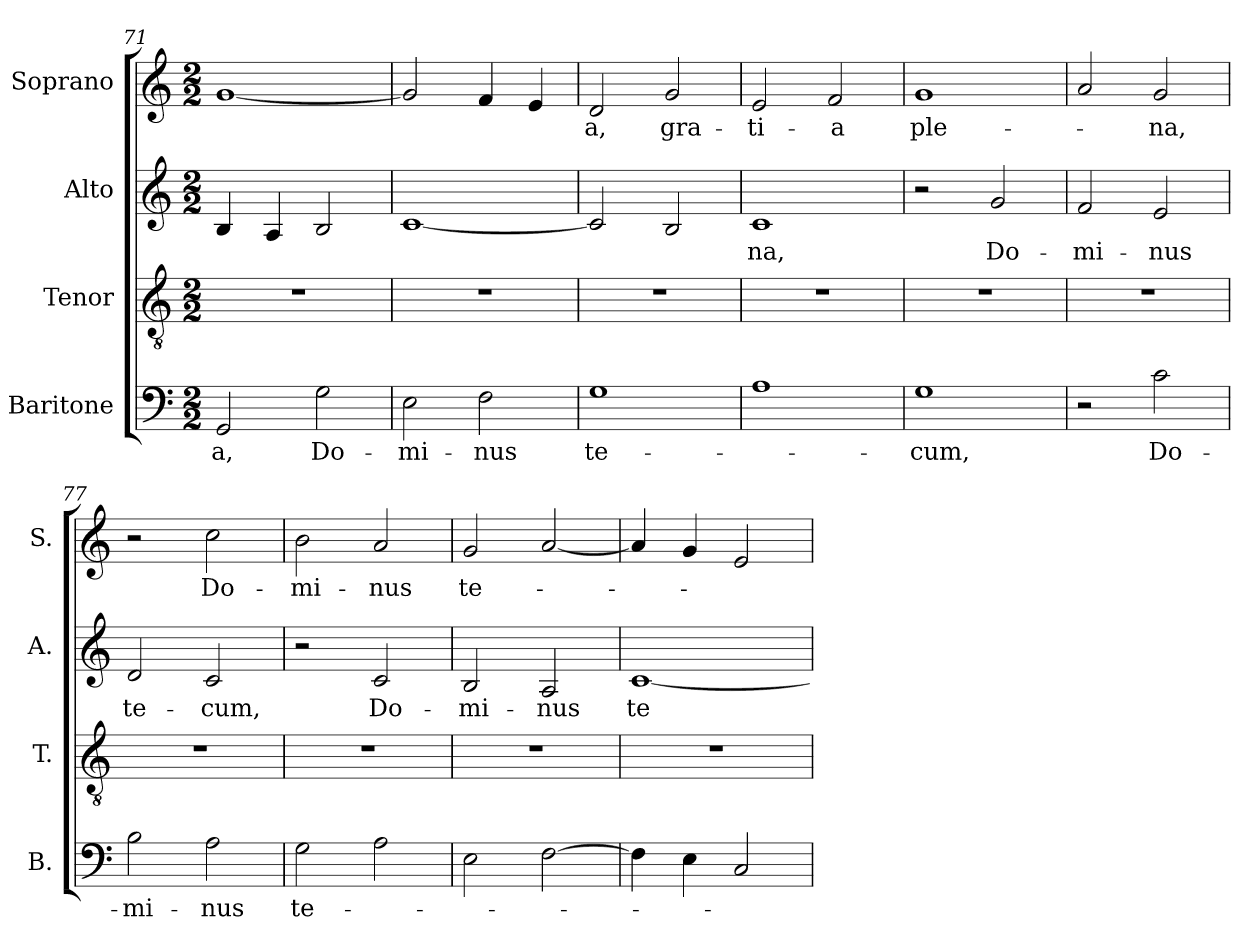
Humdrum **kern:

**kern	**text	**kern	**kern	**text	**kern	**text
*part4	*part4	*part3	*part2	*part2	*part1	*part1
*staff4	*staff4	*staff3	*staff2	*staff2	*staff1	*staff1
*I"Baritone	*	*I"Tenor	*I"Alto	*	*I"Soprano	*
*I'B.	*	*I'T.	*I'A.	*	*I'S.	*
!!LO:LB:g=z
*clefF4	*	*clefGv2	*clefG2	*	*clefG2	*
*	*	*ITrd7c12	*	*	*	*
*k[]	*	*k[]	*k[]	*	*k[]	*
*C:	*	*C:	*C:	*	*C:	*
*M2/2	*	*M2/2	*M2/2	*	*M2/2	*
=71	=71	=71	=71	=71	=71	=71
!	!LO:LY:b:color=#000000	!	!	!	!	!
2GGi/	-a,	1r	4Bi/	.	[1gi	.
.	.	.	4Ai/	.	.	.
!	!LO:LY:b:color=#000000	!	!	!	!	!
2Gi\	Do-	.	2Bi/	.	.	.
=72	=72	=72	=72	=72	=72	=72
!	!LO:LY:b:color=#000000	!	!	!	!	!
2Ei\	-mi-	1r	[1ci	.	2gi/]	.
!	!LO:LY:b:color=#000000	!	!	!	!	!
2Fi\	-nus	.	.	.	4fi/	.
.	.	.	.	.	4ei/	.
=73	=73	=73	=73	=73	=73	=73
!	!LO:LY:b:color=#000000	!	!	!	!	!
!	!	!	!	!	!	!LO:LY:b:color=#000000
1Gi	te-	1r	2ci/]	.	2di/	-a,
!	!	!	!	!	!	!LO:LY:b:color=#000000
.	.	.	2Bi/	.	2gi/	gra-
=74	=74	=74	=74	=74	=74	=74
!	!	!	!	!LO:LY:b:color=#000000	!	!
!	!	!	!	!	!	!LO:LY:b:color=#000000
1Ai	.	1r	1ci	-na,	2ei/	-ti-
!	!	!	!	!	!	!LO:LY:b:color=#000000
.	.	.	.	.	2fi/	-a
=75	=75	=75	=75	=75	=75	=75
!	!LO:LY:b:color=#000000	!	!	!	!	!
!	!	!	!	!	!	!LO:LY:b:color=#000000
1Gi	-cum,	1r	2r	.	1gi	ple-
!	!	!	!	!LO:LY:b:color=#000000	!	!
.	.	.	2gi/	Do-	.	.
=76	=76	=76	=76	=76	=76	=76
!	!	!	!	!LO:LY:b:color=#000000	!	!
2r	.	1r	2fi/	-mi-	2ai/	.
!	!LO:LY:b:color=#000000	!	!	!	!	!
!	!	!	!	!LO:LY:b:color=#000000	!	!
!	!	!	!	!	!	!LO:LY:b:color=#000000
2ci\	Do-	.	2ei/	-nus	2gi/	-na,
!!LO:PB:g=z
=77	=77	=77	=77	=77	=77	=77
!	!LO:LY:b:color=#000000	!	!	!	!	!
!	!	!	!	!LO:LY:b:color=#000000	!	!
2Bi\	-mi-	1r	2di/	te-	2r	.
!	!LO:LY:b:color=#000000	!	!	!	!	!
!	!	!	!	!LO:LY:b:color=#000000	!	!
!	!	!	!	!	!	!LO:LY:b:color=#000000
2Ai\	-nus	.	2ci/	-cum,	2cci\	Do-
=78	=78	=78	=78	=78	=78	=78
!	!LO:LY:b:color=#000000	!	!	!	!	!
!	!	!	!	!	!	!LO:LY:b:color=#000000
2Gi\	te-	1r	2r	.	2bi\	-mi-
!	!	!	!	!LO:LY:b:color=#000000	!	!
!	!	!	!	!	!	!LO:LY:b:color=#000000
2Ai\	.	.	2ci/	Do-	2ai/	-nus
=79	=79	=79	=79	=79	=79	=79
!	!	!	!	!LO:LY:b:color=#000000	!	!
!	!	!	!	!	!	!LO:LY:b:color=#000000
2Ei\	.	1r	2Bi/	-mi-	2gi/	te-
!	!	!	!	!LO:LY:b:color=#000000	!	!
[2Fi\	.	.	2Ai/	-nus	[2ai/	.
=80	=80	=80	=80	=80	=80	=80
!	!	!	!	!LO:LY:b:color=#000000	!	!
4Fi\]	.	1r	[1ci	te-	4ai/]	.
4Ei\	.	.	.	.	4gi/	.
2Ci/	.	.	.	.	2ei/	.
=	=	=	=	=	=	=
*-	*-	*-	*-	*-	*-	*-
